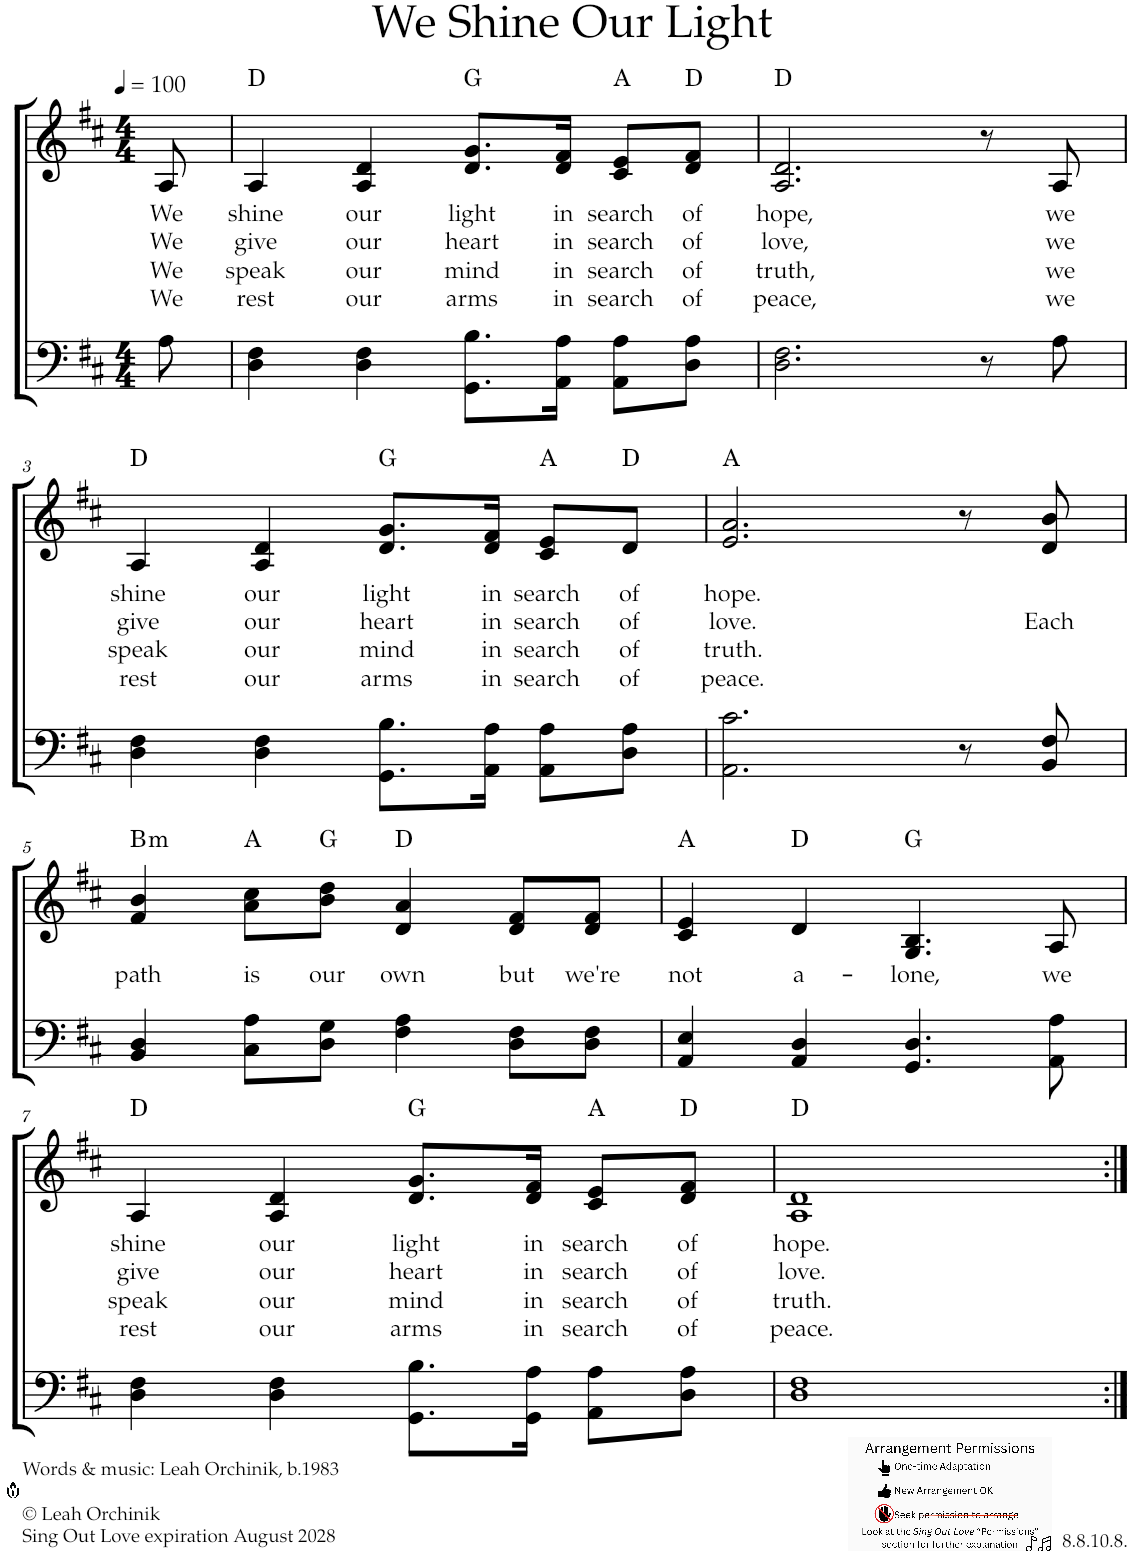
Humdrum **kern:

**kern	**kern	**text	**text	**text	**text	**harte
*part1	*part1	*part1	*part1	*part1	*part1	*part1
*staff2	*staff1	*staff1	*staff1	*staff1	*staff1	*
*I"Piano	*	*	*	*	*	*
*I'Piano	*	*	*	*	*	*
*clefF4	*clefG2	*	*	*	*	*
*k[f#c#]	*k[f#c#]	*	*	*	*	*
*M4/4	*M4/4	*	*	*	*	*
*MM100	*MM100	*	*	*	*	*
=	=	=	=	=	=	=
!	!	!LO:LY:b	!LO:LY:b	!LO:LY:b	!LO:LY:b	!
8A\	8A/	We	We	We	We	.
=1	=1	=1	=1	=1	=1	=1
!	!	!LO:LY:b	!LO:LY:b	!LO:LY:b	!LO:LY:b	!
4D\ 4F#\	4A/	shine	give	speak	rest	D:maj
!	!	!LO:LY:b	!LO:LY:b	!LO:LY:b	!LO:LY:b	!
4D\ 4F#\	4A/ 4d/	our	our	our	our	.
!	!	!LO:LY:b	!LO:LY:b	!LO:LY:b	!LO:LY:b	!
8.GG\ 8.B\L	8.d/ 8.g/L	light	heart	mind	arms	G:maj
!	!	!LO:LY:b	!LO:LY:b	!LO:LY:b	!LO:LY:b	!
16AA\ 16A\Jk	16d/ 16f#/Jk	in	in	in	in	.
!	!	!LO:LY:b	!LO:LY:b	!LO:LY:b	!LO:LY:b	!
8AA\ 8A\L	8c#/ 8e/L	search	search	search	search	A:maj
!	!	!LO:LY:b	!LO:LY:b	!LO:LY:b	!LO:LY:b	!
8D\ 8A\J	8d/ 8f#/J	of	of	of	of	D:maj
=2	=2	=2	=2	=2	=2	=2
!	!	!LO:LY:b	!LO:LY:b	!LO:LY:b	!LO:LY:b	!
2.D\ 2.F#\	2.A/ 2.d/	hope,	love,	truth,	peace,	D:maj
8r	8r	.	.	.	.	.
!	!	!LO:LY:b	!LO:LY:b	!LO:LY:b	!LO:LY:b	!
8A\	8A/	we	we	we	we	.
!!LO:LB:g=z
=3	=3	=3	=3	=3	=3	=3
!	!	!LO:LY:b	!LO:LY:b	!LO:LY:b	!LO:LY:b	!
4D\ 4F#\	4A/	shine	give	speak	rest	D:maj
!	!	!LO:LY:b	!LO:LY:b	!LO:LY:b	!LO:LY:b	!
4D\ 4F#\	4A/ 4d/	our	our	our	our	.
!	!	!LO:LY:b	!LO:LY:b	!LO:LY:b	!LO:LY:b	!
8.GG\ 8.B\L	8.d/ 8.g/L	light	heart	mind	arms	G:maj
!	!	!LO:LY:b	!LO:LY:b	!LO:LY:b	!LO:LY:b	!
16AA\ 16A\Jk	16d/ 16f#/Jk	in	in	in	in	.
!	!	!LO:LY:b	!LO:LY:b	!LO:LY:b	!LO:LY:b	!
8AA\ 8A\L	8c#/ 8e/L	search	search	search	search	A:maj
!	!	!LO:LY:b	!LO:LY:b	!LO:LY:b	!LO:LY:b	!
8D\ 8A\J	8d/J	of	of	of	of	D:maj
=4	=4	=4	=4	=4	=4	=4
!	!	!LO:LY:b	!LO:LY:b	!LO:LY:b	!LO:LY:b	!
2.AA\ 2.c#\	2.e/ 2.a/	hope.	love.	truth.	peace.	A:maj
8r	8r	.	.	.	.	.
!	!	!	!LO:LY:b	!	!	!
8BB/ 8F#/	8d/ 8b/	.	Each	.	.	.
!!LO:LB:g=z
=5	=5	=5	=5	=5	=5	=5
!	!	!LO:LY:b	!	!	!	!LO:H:kt=m
4BB/ 4D/	4f#/ 4b/	path	.	.	.	B:min
!	!	!LO:LY:b	!	!	!	!
8C#\ 8A\L	8a\ 8cc#\L	is	.	.	.	A:maj
!	!	!LO:LY:b	!	!	!	!
8D\ 8G\J	8b\ 8dd\J	our	.	.	.	G:maj
!	!	!LO:LY:b	!	!	!	!
4F#\ 4A\	4d/ 4a/	own	.	.	.	D:maj
!	!	!LO:LY:b	!	!	!	!
8D\ 8F#\L	8d/ 8f#/L	but	.	.	.	.
!	!	!LO:LY:b	!	!	!	!
8D\ 8F#\J	8d/ 8f#/J	we're	.	.	.	.
=6	=6	=6	=6	=6	=6	=6
!	!	!LO:LY:b	!	!	!	!
4AA/ 4E/	4c#/ 4e/	not	.	.	.	A:maj
!	!	!LO:LY:b	!	!	!	!
4AA/ 4D/	4d/	a-	.	.	.	D:maj
!	!	!LO:LY:b	!	!	!	!
4.GG/ 4.D/	4.G/ 4.B/	-lone,	.	.	.	G:maj
!	!	!LO:LY:b	!	!	!	!
8AA\ 8A\	8A/	we	.	.	.	.
!!LO:LB:g=z
=7	=7	=7	=7	=7	=7	=7
!	!	!LO:LY:b	!LO:LY:b	!LO:LY:b	!LO:LY:b	!
4D\ 4F#\	4A/	shine	give	speak	rest	D:maj
!	!	!LO:LY:b	!LO:LY:b	!LO:LY:b	!LO:LY:b	!
4D\ 4F#\	4A/ 4d/	our	our	our	our	.
!	!	!LO:LY:b	!LO:LY:b	!LO:LY:b	!LO:LY:b	!
8.GG\ 8.B\L	8.d/ 8.g/L	light	heart	mind	arms	G:maj
!	!	!LO:LY:b	!LO:LY:b	!LO:LY:b	!LO:LY:b	!
16GG\ 16A\Jk	16d/ 16f#/Jk	in	in	in	in	.
!	!	!LO:LY:b	!LO:LY:b	!LO:LY:b	!LO:LY:b	!
8AA\ 8A\L	8c#/ 8e/L	search	search	search	search	A:maj
!	!	!LO:LY:b	!LO:LY:b	!LO:LY:b	!LO:LY:b	!
8D\ 8A\J	8d/ 8f#/J	of	of	of	of	D:maj
=8	=8	=8	=8	=8	=8	=8
*^	*	*	*	*	*	*
!	!	!	!LO:LY:b	!LO:LY:b	!LO:LY:b	!LO:LY:b	!
*	*	*^	*	*	*	*	*
1F#	1D	1d	1A	hope.	love.	truth.	peace.	D:maj
*v	*v	*	*	*	*	*	*	*
*	*v	*v	*	*	*	*	*
=:|!	=:|!	=:|!	=:|!	=:|!	=:|!	=:|!
*-	*-	*-	*-	*-	*-	*-
